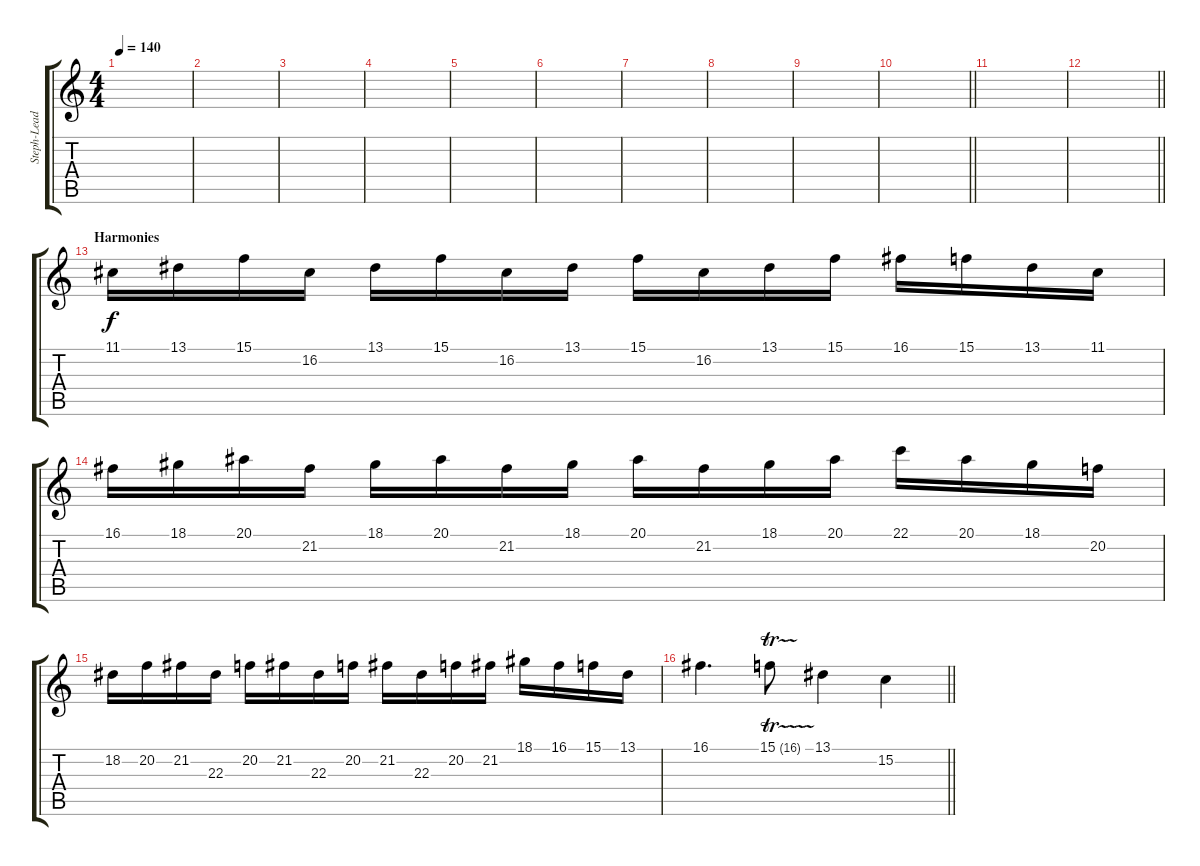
\track ("Steph-Lead" "Steph-Lead") {instrument brightacousticpiano}
\staff {score tabs}
\tuning (D4 A3 F3 C3 G2 D2) {hide}
\ts (4 4)
\tempo 140
\clef g2
\ks c
|
|
|
|
|
|
|
|
|
\barLineRight lightlight
|
|
\barLineRight lightlight
|
\section ("" "Harmonies")
11.1.16{instrument lead1square} 13.1.16 15.1.16 16.2.16 13.1.16 15.1.16 16.2.16 13.1.16 15.1.16 16.2.16 13.1.16 15.1.16 16.1.16 15.1.16 13.1.16 11.1.16 |
16.1.16 18.1.16 20.1.16 21.2.16 18.1.16 20.1.16 21.2.16 18.1.16 20.1.16 21.2.16 18.1.16 20.1.16 22.1.16 20.1.16 18.1.16 20.2.16 |
18.2.16 20.2.16 21.2.16 22.3.16 20.2.16 21.2.16 22.3.16 20.2.16 21.2.16 22.3.16 20.2.16 21.2.16 18.1.16 16.1.16 15.1.16 13.1.16 |
\barLineRight lightlight
16.1.4{d} 15.1{tr (16 16)}.8 13.1.4 15.2.4
